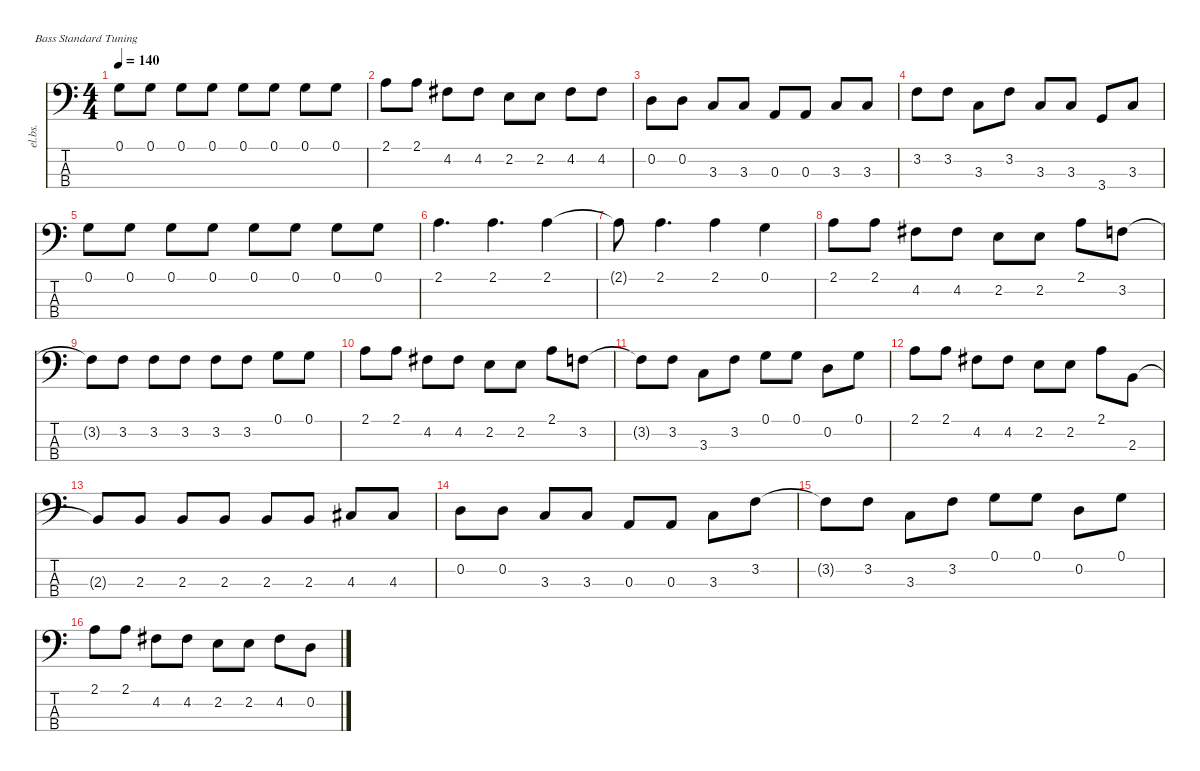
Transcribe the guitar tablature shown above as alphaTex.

\defaultSystemsLayout 4
\hideDynamics
\bracketExtendMode nobrackets
\otherSystemsTrackNameOrientation horizontal
\track ("Bass" "el.bs.") {instrument electricbassfinger}
\staff {score tabs}
\tuning (G2 D2 A1 E1)
\ts (4 4)
\tempo 140
\clef f4
\ks c
0.1.8{dy f} 0.1.8 0.1.8 0.1.8 0.1.8 0.1.8 0.1.8 0.1.8 |
2.1.8 2.1.8 4.2{acc #}.8 4.2{acc #}.8 2.2.8 2.2.8 4.2{acc #}.8 4.2{acc #}.8 |
0.2.8 0.2.8 3.3.8 3.3.8 0.3.8 0.3.8 3.3.8 3.3.8 |
3.2.8 3.2.8 3.3.8 3.2.8 3.3.8 3.3.8 3.4.8 3.3.8 |
0.1.8 0.1.8 0.1.8 0.1.8 0.1.8 0.1.8 0.1.8 0.1.8 |
2.1.4{d} 2.1.4{d} 2.1.4 |
2.1{t}.8 2.1.4{d} 2.1.4 0.1.4 |
2.1.8 2.1.8 4.2{acc #}.8 4.2{acc #}.8 2.2.8 2.2.8 2.1.8 3.2.8 |
3.2{t}.8 3.2.8 3.2.8 3.2.8 3.2.8 3.2.8 0.1.8 0.1.8 |
2.1.8 2.1.8 4.2{acc #}.8 4.2{acc #}.8 2.2.8 2.2.8 2.1.8 3.2.8 |
3.2{t}.8 3.2.8 3.3.8 3.2.8 0.1.8 0.1.8 0.2.8 0.1.8 |
2.1.8 2.1.8 4.2{acc #}.8 4.2{acc #}.8 2.2.8 2.2.8 2.1.8 2.3.8 |
2.3{t}.8 2.3.8 2.3.8 2.3.8 2.3.8 2.3.8 4.3{acc #}.8 4.3{acc #}.8 |
0.2.8 0.2.8 3.3.8 3.3.8 0.3.8 0.3.8 3.3.8 3.2.8 |
3.2{t}.8 3.2.8 3.3.8 3.2.8 0.1.8 0.1.8 0.2.8 0.1.8 |
2.1.8 2.1.8 4.2{acc #}.8 4.2{acc #}.8 2.2.8 2.2.8 4.2{acc #}.8 0.2.8
